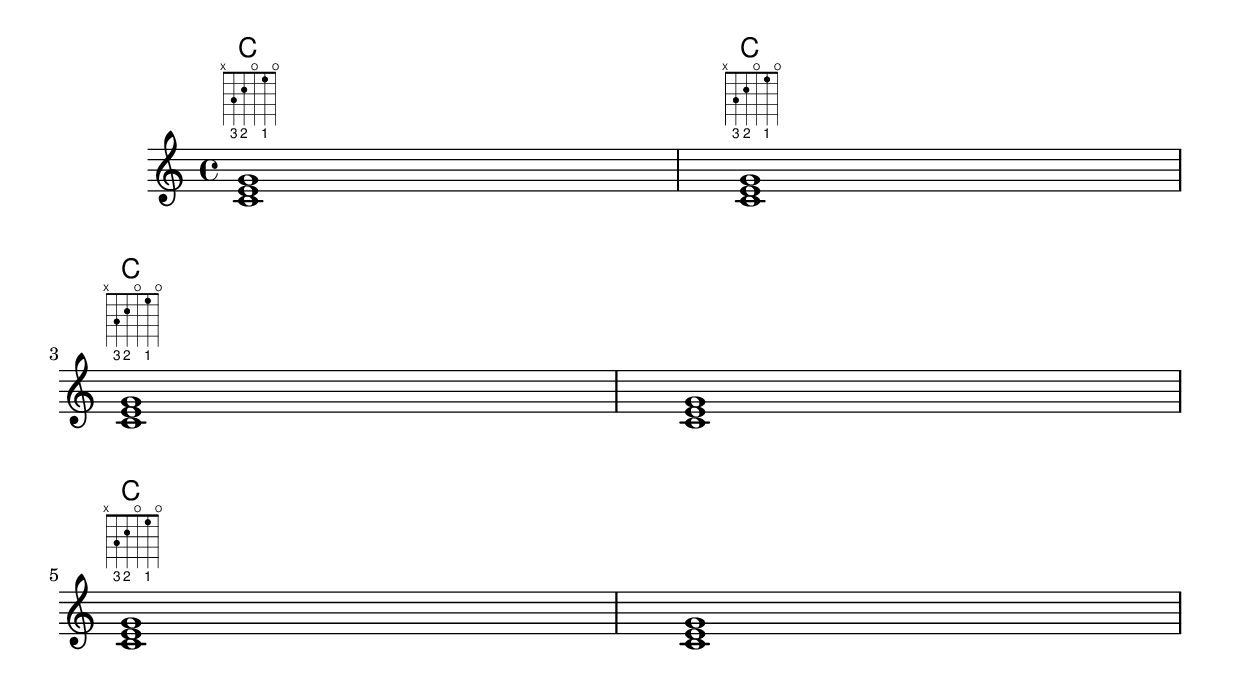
%% Do not edit this file; it is auto-generated from input/new
%% This file is in the public domain.
\version "2.13.1"

\header {
  texidoces = "
Se puede hacer que los diagramas de posiciones se muestren sólo
cuando el acorde cambia o al comienzo de una nueva línea.

"

  doctitlees = "Cambios de acorde de posiciones de trastes"

%% Translation of GIT committish: 6bf3e9149eb97e66b4c813e41dc7625f06c501aa
texidocde = "
Bunddiagramme können definiert werden, sodass sie nur angezeigt werden,
wenn der Akkord sich ändert oder eine neue Zeile anfängt.

"


  doctitlede = "Akkordänderungen für Bunddiagramme"

  lsrtags = "fretted-strings"
  texidoc = "FretBoards can be set to display only when the chord changes
or at the beginning of a new line."
  doctitle = "chordChanges for FretBoards"
} % begin verbatim


\include "predefined-guitar-fretboards.ly"

myChords = \chordmode {
  c1 c1 \break
  \set chordChanges = ##t
  c1 c1 \break
  c1 c1 \break
}

<<
  \new ChordNames { \myChords }
  \new FretBoards { \myChords }
  \new Staff { \myChords }
>>
